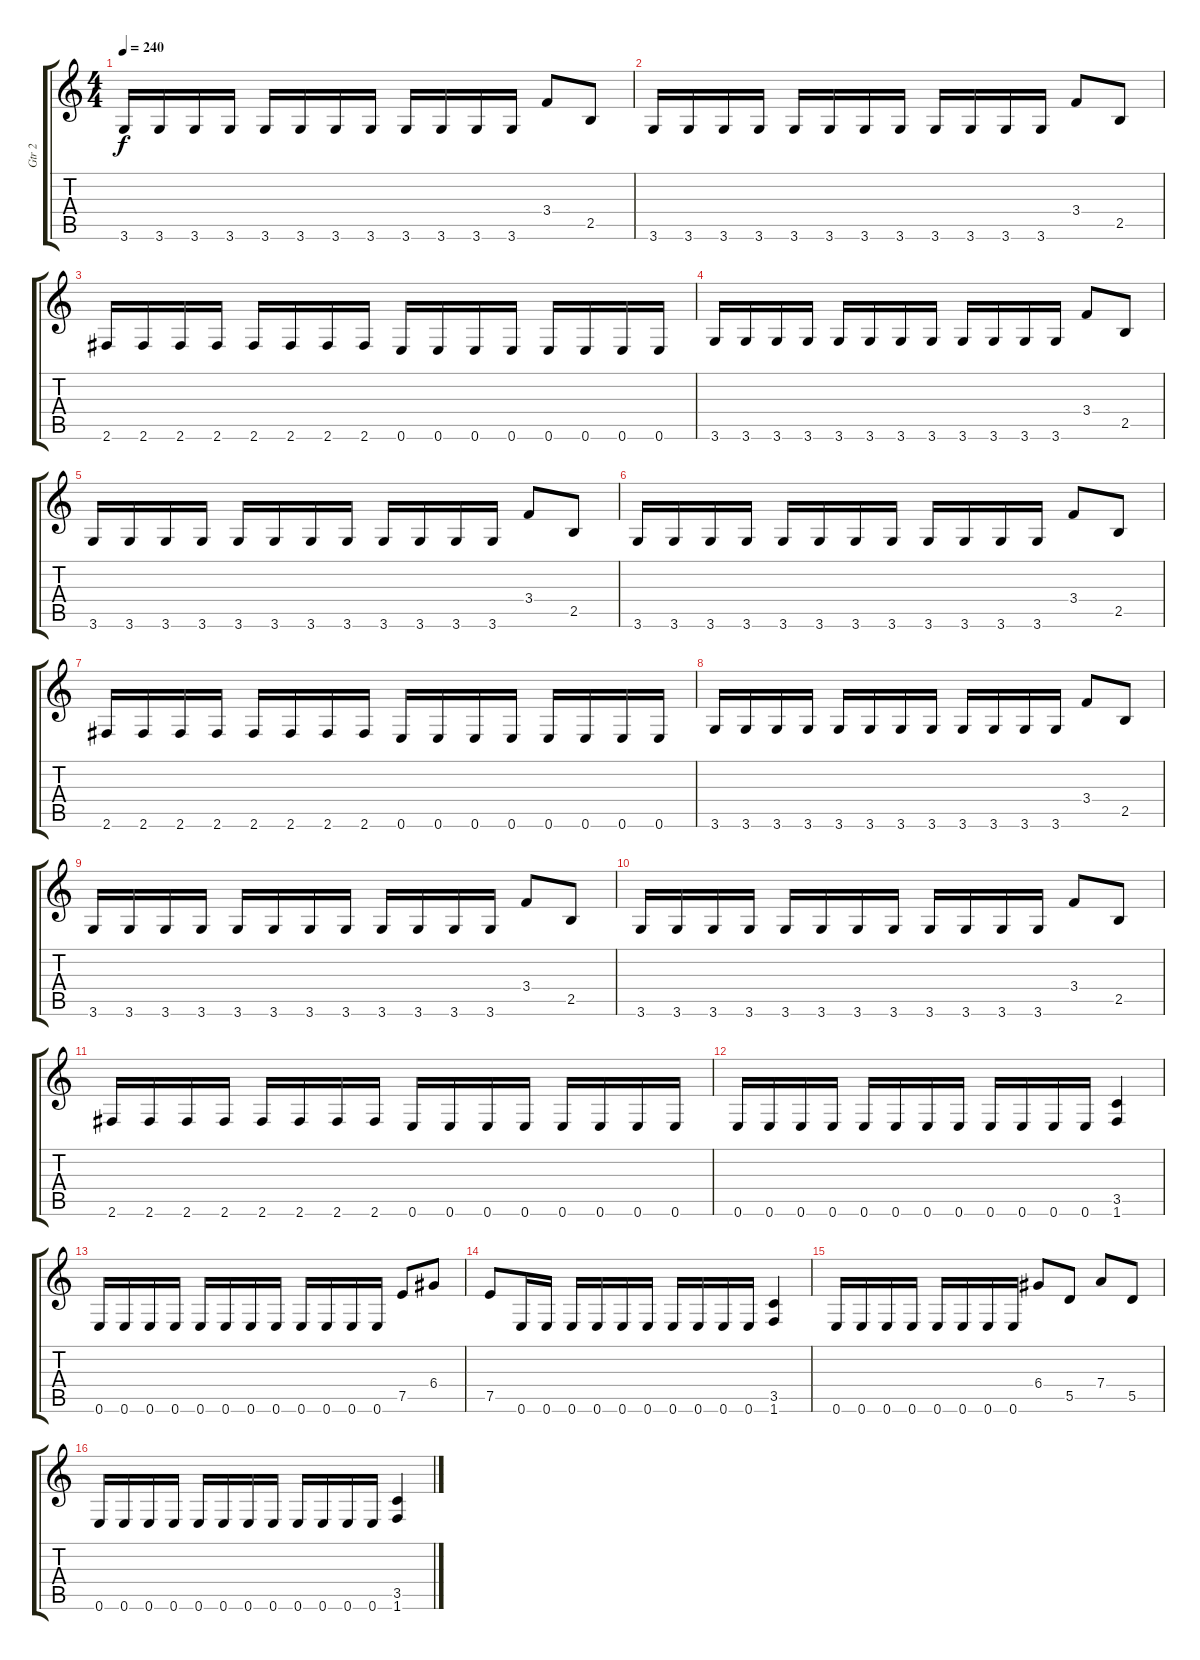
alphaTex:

\track ("Gtr 2" "Gtr 2") {instrument distortionguitar}
\staff {score tabs}
\tuning (E4 B3 G3 D3 A2 E2) {hide}
\ts (4 4)
\tempo 240
\clef g2
\ks c
3.6.16{dy f} 3.6.16 3.6.16 3.6.16 3.6.16 3.6.16 3.6.16 3.6.16 3.6.16 3.6.16 3.6.16 3.6.16 3.4.8 2.5.8 |
3.6.16 3.6.16 3.6.16 3.6.16 3.6.16 3.6.16 3.6.16 3.6.16 3.6.16 3.6.16 3.6.16 3.6.16 3.4.8 2.5.8 |
2.6.16 2.6.16 2.6.16 2.6.16 2.6.16 2.6.16 2.6.16 2.6.16 0.6.16 0.6.16 0.6.16 0.6.16 0.6.16 0.6.16 0.6.16 0.6.16 |
3.6.16 3.6.16 3.6.16 3.6.16 3.6.16 3.6.16 3.6.16 3.6.16 3.6.16 3.6.16 3.6.16 3.6.16 3.4.8 2.5.8 |
3.6.16 3.6.16 3.6.16 3.6.16 3.6.16 3.6.16 3.6.16 3.6.16 3.6.16 3.6.16 3.6.16 3.6.16 3.4.8 2.5.8 |
3.6.16 3.6.16 3.6.16 3.6.16 3.6.16 3.6.16 3.6.16 3.6.16 3.6.16 3.6.16 3.6.16 3.6.16 3.4.8 2.5.8 |
2.6.16 2.6.16 2.6.16 2.6.16 2.6.16 2.6.16 2.6.16 2.6.16 0.6.16 0.6.16 0.6.16 0.6.16 0.6.16 0.6.16 0.6.16 0.6.16 |
3.6.16 3.6.16 3.6.16 3.6.16 3.6.16 3.6.16 3.6.16 3.6.16 3.6.16 3.6.16 3.6.16 3.6.16 3.4.8 2.5.8 |
3.6.16 3.6.16 3.6.16 3.6.16 3.6.16 3.6.16 3.6.16 3.6.16 3.6.16 3.6.16 3.6.16 3.6.16 3.4.8 2.5.8 |
3.6.16 3.6.16 3.6.16 3.6.16 3.6.16 3.6.16 3.6.16 3.6.16 3.6.16 3.6.16 3.6.16 3.6.16 3.4.8 2.5.8 |
2.6.16 2.6.16 2.6.16 2.6.16 2.6.16 2.6.16 2.6.16 2.6.16 0.6.16 0.6.16 0.6.16 0.6.16 0.6.16 0.6.16 0.6.16 0.6.16 |
0.6.16 0.6.16 0.6.16 0.6.16 0.6.16 0.6.16 0.6.16 0.6.16 0.6.16 0.6.16 0.6.16 0.6.16 (3.5 1.6).4 |
0.6.16 0.6.16 0.6.16 0.6.16 0.6.16 0.6.16 0.6.16 0.6.16 0.6.16 0.6.16 0.6.16 0.6.16 7.5.8 6.4.8 |
7.5.8 0.6.16 0.6.16 0.6.16 0.6.16 0.6.16 0.6.16 0.6.16 0.6.16 0.6.16 0.6.16 (3.5 1.6).4 |
0.6.16 0.6.16 0.6.16 0.6.16 0.6.16 0.6.16 0.6.16 0.6.16 6.4.8 5.5.8 7.4.8 5.5.8 |
0.6.16 0.6.16 0.6.16 0.6.16 0.6.16 0.6.16 0.6.16 0.6.16 0.6.16 0.6.16 0.6.16 0.6.16 (3.5 1.6).4
